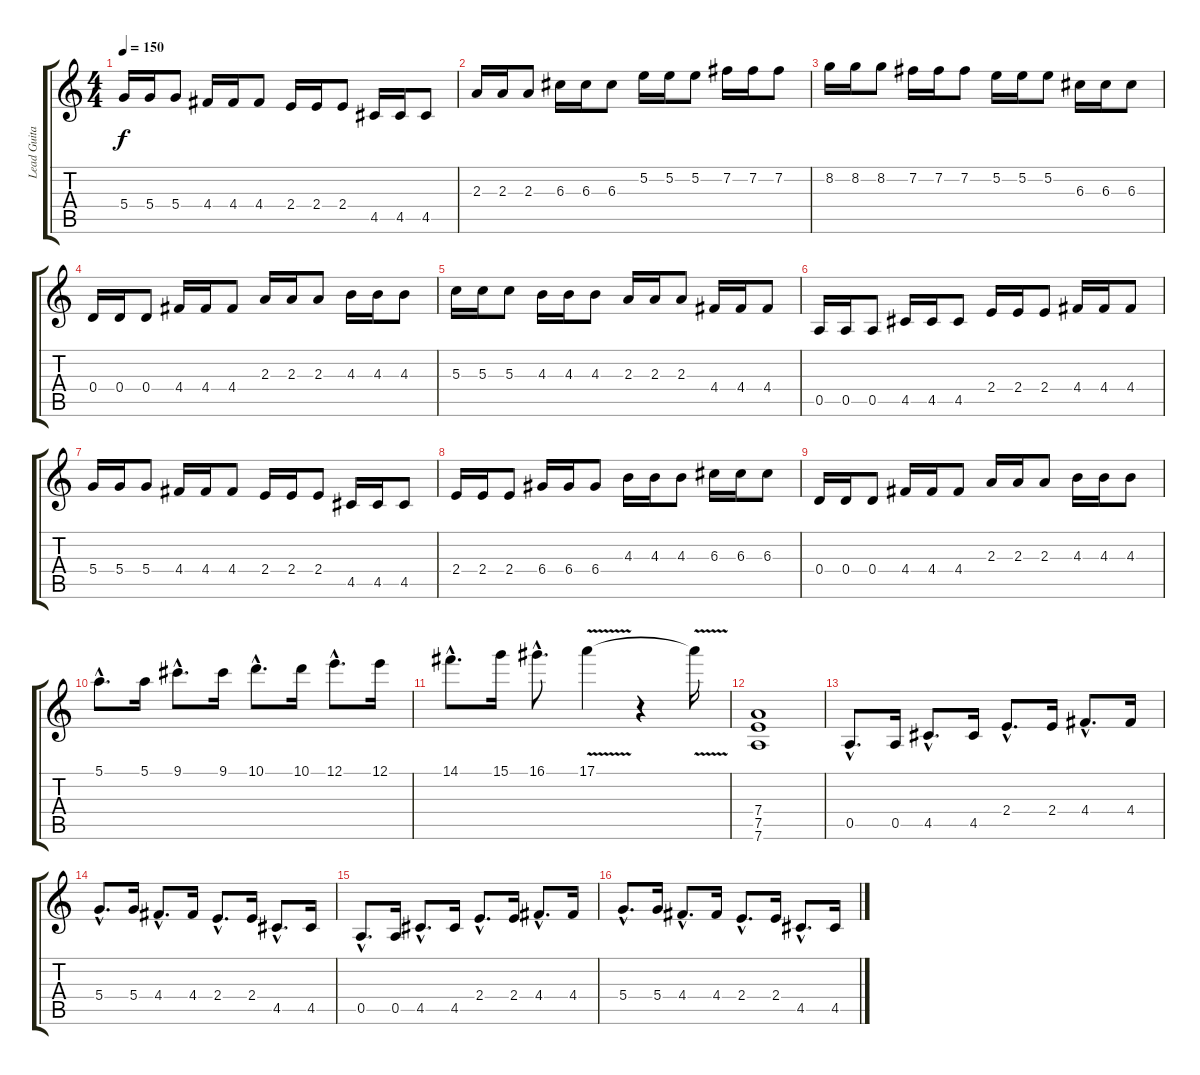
\track ("Lead Guitar" "Lead Guita") {instrument electricguitarjazz}
\staff {score tabs}
\tuning (E4 B3 G3 D3 A2 D2) {hide}
\ts (4 4)
\tempo 150
\clef g2
\ks c
5.4.16{dy f} 5.4.16 5.4.8 4.4.16 4.4.16 4.4.8 2.4.16 2.4.16 2.4.8 4.5.16 4.5.16 4.5.8 |
2.3.16 2.3.16 2.3.8 6.3.16 6.3.16 6.3.8 5.2.16 5.2.16 5.2.8 7.2.16 7.2.16 7.2.8 |
8.2.16 8.2.16 8.2.8 7.2.16 7.2.16 7.2.8 5.2.16 5.2.16 5.2.8 6.3.16 6.3.16 6.3.8 |
0.4.16 0.4.16 0.4.8 4.4.16 4.4.16 4.4.8 2.3.16 2.3.16 2.3.8 4.3.16 4.3.16 4.3.8 |
5.3.16 5.3.16 5.3.8 4.3.16 4.3.16 4.3.8 2.3.16 2.3.16 2.3.8 4.4.16 4.4.16 4.4.8 |
0.5.16{instrument distortionguitar} 0.5.16 0.5.8 4.5.16 4.5.16 4.5.8 2.4.16 2.4.16 2.4.8 4.4.16 4.4.16 4.4.8 |
5.4.16 5.4.16 5.4.8 4.4.16 4.4.16 4.4.8 2.4.16 2.4.16 2.4.8 4.5.16 4.5.16 4.5.8 |
2.4.16 2.4.16 2.4.8 6.4.16 6.4.16 6.4.8 4.3.16 4.3.16 4.3.8 6.3.16 6.3.16 6.3.8 |
0.4.16 0.4.16 0.4.8 4.4.16 4.4.16 4.4.8 2.3.16 2.3.16 2.3.8 4.3.16 4.3.16 4.3.8 |
5.1{hac}.8{d} 5.1.16 9.1{hac}.8{d} 9.1.16 10.1{hac}.8{d} 10.1.16 12.1{hac}.8{d} 12.1.16 |
14.1{hac}.8{d} 15.1.16 16.1{hac}.8{d} 17.1{v}.4 r.4 17.1{t}.16 |
(7.4 7.5 7.6).1 |
0.5{hac}.8{d} 0.5.16 4.5{hac}.8{d} 4.5.16 2.4{hac}.8{d} 2.4.16 4.4{hac}.8{d} 4.4.16 |
5.4{hac}.8{d} 5.4.16 4.4{hac}.8{d} 4.4.16 2.4{hac}.8{d} 2.4.16 4.5{hac}.8{d} 4.5.16 |
0.5{hac}.8{d} 0.5.16 4.5{hac}.8{d} 4.5.16 2.4{hac}.8{d} 2.4.16 4.4{hac}.8{d} 4.4.16 |
5.4{hac}.8{d} 5.4.16 4.4{hac}.8{d} 4.4.16 2.4{hac}.8{d} 2.4.16 4.5{hac}.8{d} 4.5.16
